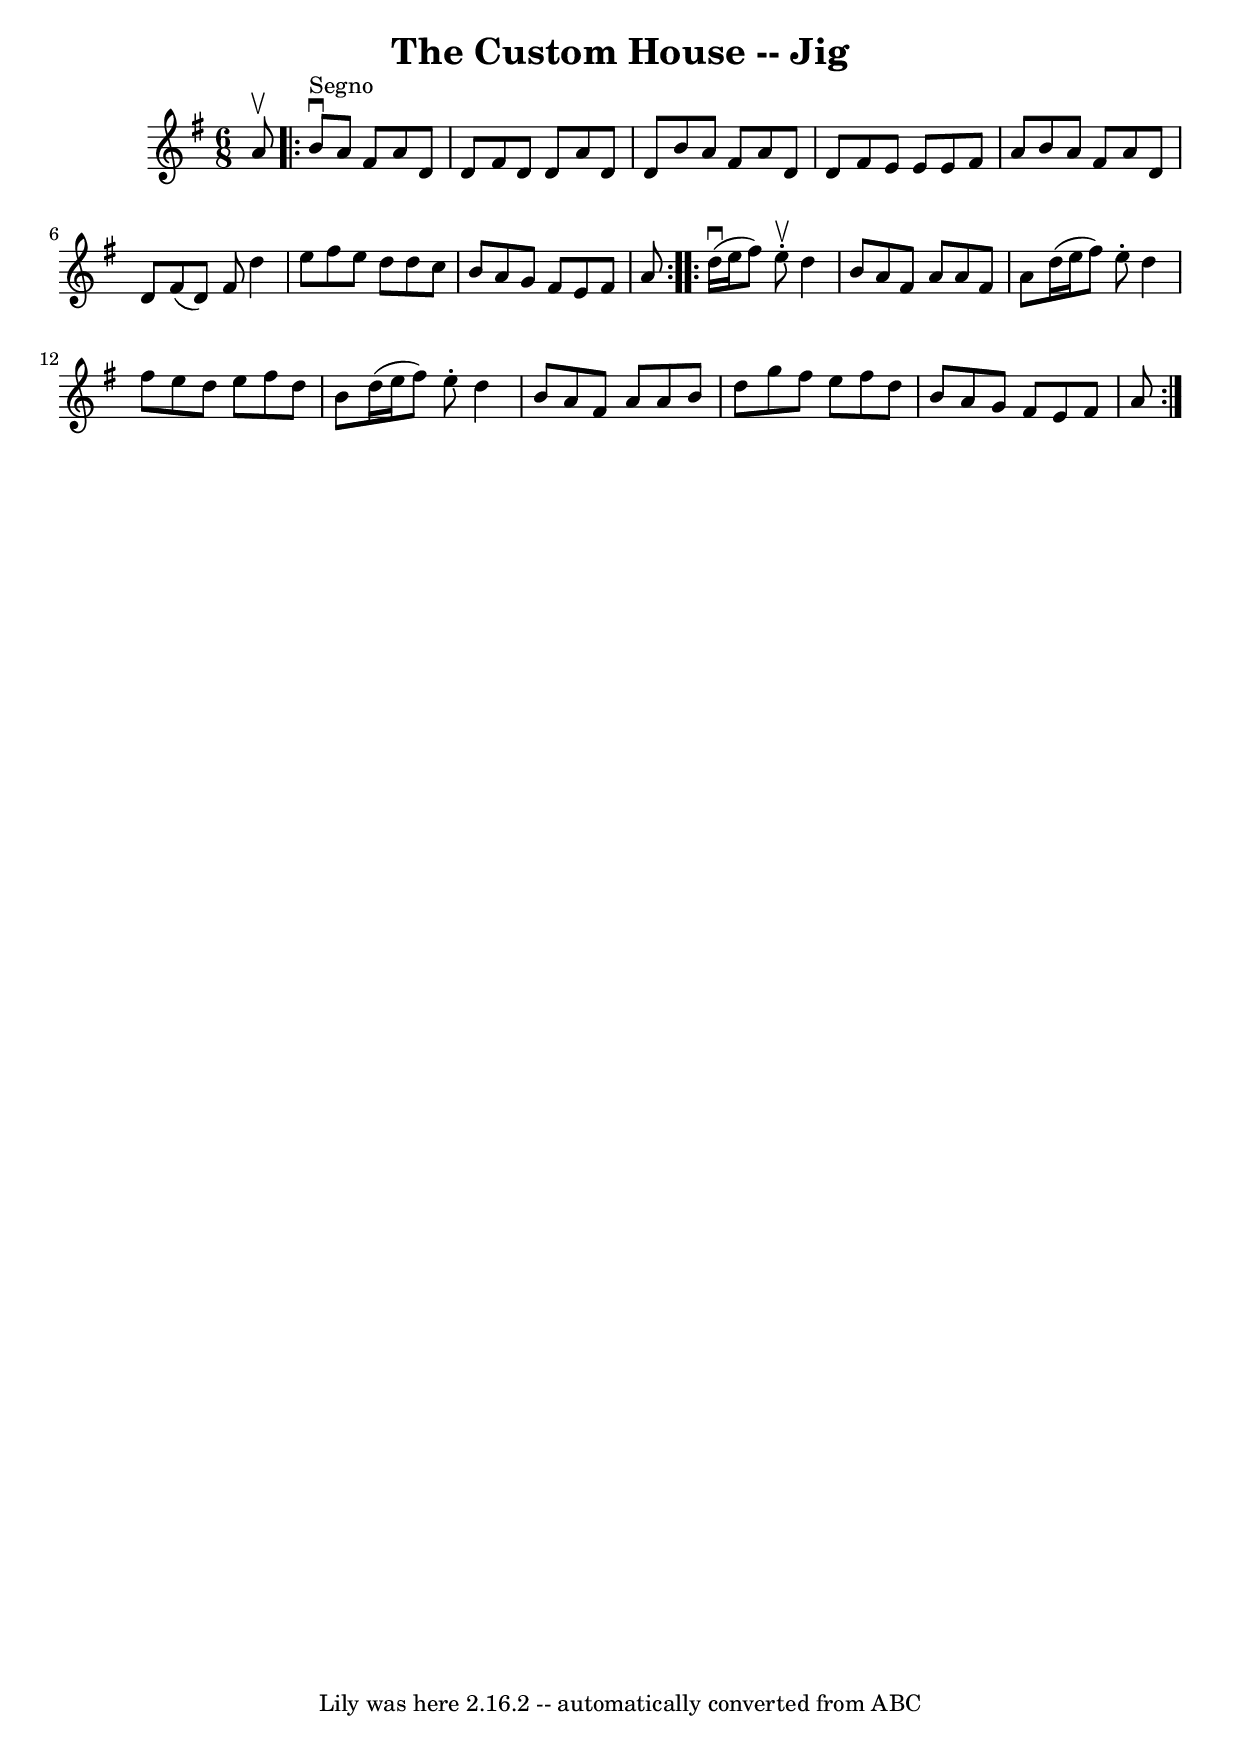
\version "2.7.40"
\include "Mammoth.ily"
\header {
	book = "Ryan's Mammoth Collection"
	crossRefNumber = "1"
	footnotes = ""
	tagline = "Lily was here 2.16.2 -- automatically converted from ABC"
	title = "The Custom House -- Jig"
}
voicedefault =  {
\set Score.defaultBarType = "empty"

\time 6/8 %  one sharp in the book
 \key d \mixolydian a'8^\upbow   \repeat volta 2 { b'8^"Segno"^\downbow   
a'8 fis'8 a'8 d'8 d'8  |
 fis'8 d'8 d'8 a'8 d'8 
 d'8  |
 b'8 a'8 fis'8 a'8 d'8 d'8  |
 fis'8   
 e'8 e'8 e'8 fis'8 a'8  |
 b'8 a'8 fis'8 a'8    
d'8 d'8  |
 fis'8 (d'8) fis'8 d''4 e''8  |
   
fis''8 e''8 d''8 d''8 c''8 b'8  |
 a'8 g'8 fis'8   
 e'8 fis'8 a'8    }     \repeat volta 2 { d''16^\downbow(e''16    
fis''8) e''8^\upbow-. d''4 b'8  |
 a'8 fis'8 a'8    
a'8 fis'8 a'8  |
 d''16 (e''16 fis''8) e''8 -. d''4  
 fis''8  |
 e''8 d''8 e''8 fis''8 d''8 b'8  |
    
 d''16 (e''16 fis''8) e''8 -. d''4 b'8  |
 a'8 fis'8 
 a'8 a'8 b'8 d''8  |
 g''8 fis''8 e''8 fis''8    
d''8 b'8  |
 a'8 g'8 fis'8 e'8 fis'8 a'8      }   
}

\score{
    <<

	\context Staff="default"
	{
	    \voicedefault 
	}

    >>
	\layout {
	}
	\midi {}
}
